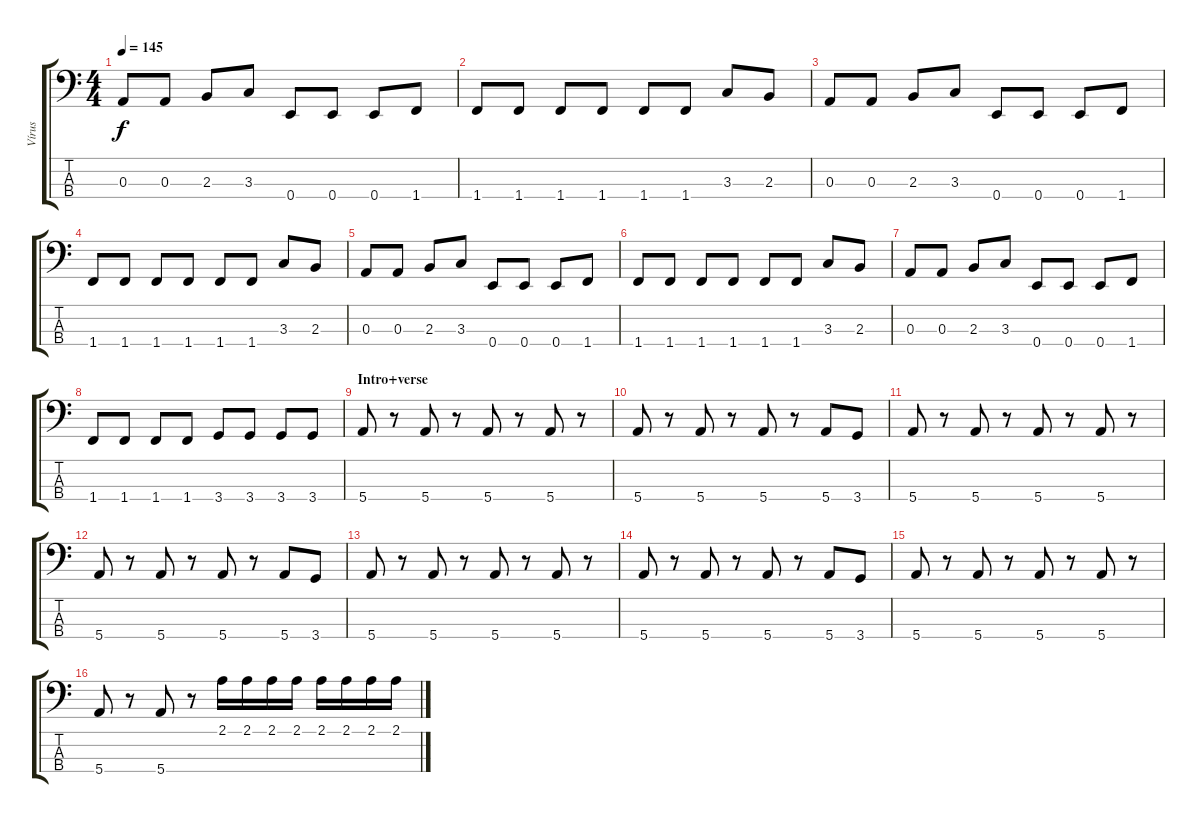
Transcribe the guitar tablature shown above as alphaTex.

\track ("Vírus" "Vírus") {instrument electricbasspick}
\staff {score tabs}
\tuning (G2 D2 A1 E1) {hide}
\ts (4 4)
\tempo 145
\clef f4
\ks c
0.3.8{dy f} 0.3.8 2.3.8 3.3.8 0.4.8 0.4.8 0.4.8 1.4.8 |
1.4.8 1.4.8 1.4.8 1.4.8 1.4.8 1.4.8 3.3.8 2.3.8 |
0.3.8 0.3.8 2.3.8 3.3.8 0.4.8 0.4.8 0.4.8 1.4.8 |
1.4.8 1.4.8 1.4.8 1.4.8 1.4.8 1.4.8 3.3.8 2.3.8 |
0.3.8 0.3.8 2.3.8 3.3.8 0.4.8 0.4.8 0.4.8 1.4.8 |
1.4.8 1.4.8 1.4.8 1.4.8 1.4.8 1.4.8 3.3.8 2.3.8 |
0.3.8 0.3.8 2.3.8 3.3.8 0.4.8 0.4.8 0.4.8 1.4.8 |
1.4.8 1.4.8 1.4.8 1.4.8 3.4.8 3.4.8 3.4.8 3.4.8 |
\section ("" "Intro+verse")
5.4.8 r.8 5.4.8 r.8 5.4.8 r.8 5.4.8 r.8 |
5.4.8 r.8 5.4.8 r.8 5.4.8 r.8 5.4.8 3.4.8 |
5.4.8 r.8 5.4.8 r.8 5.4.8 r.8 5.4.8 r.8 |
5.4.8 r.8 5.4.8 r.8 5.4.8 r.8 5.4.8 3.4.8 |
5.4.8 r.8 5.4.8 r.8 5.4.8 r.8 5.4.8 r.8 |
5.4.8 r.8 5.4.8 r.8 5.4.8 r.8 5.4.8 3.4.8 |
5.4.8 r.8 5.4.8 r.8 5.4.8 r.8 5.4.8 r.8 |
5.4.8 r.8 5.4.8 r.8 2.1.16 2.1.16 2.1.16 2.1.16 2.1.16 2.1.16 2.1.16 2.1.16
